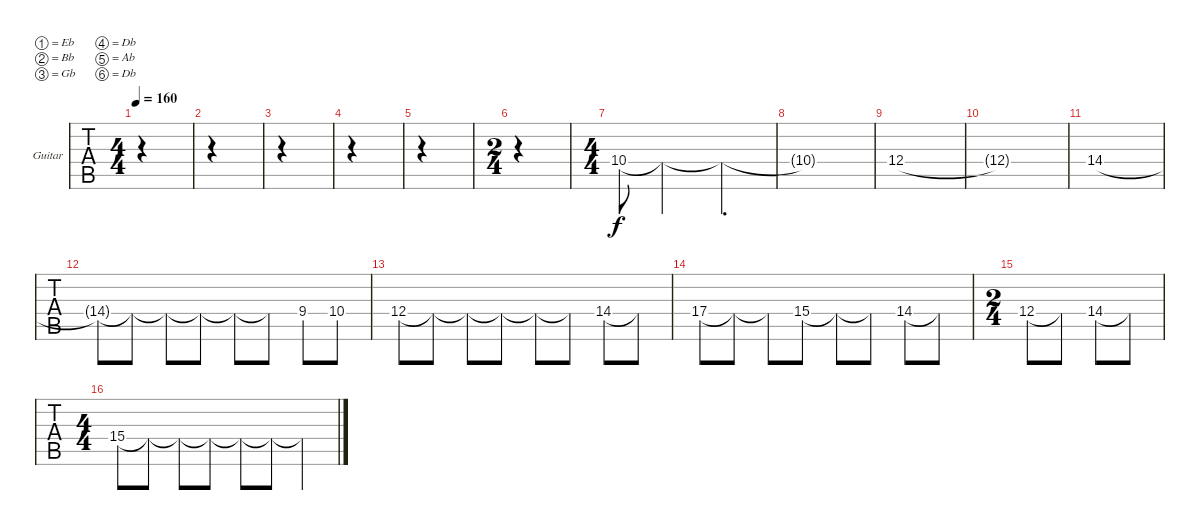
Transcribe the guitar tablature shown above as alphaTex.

\bracketExtendMode groupsimilarinstruments
\firstSystemTrackNameOrientation horizontal
\otherSystemsTrackNameOrientation horizontal
\track ("Extra 1" "Guitar") {instrument electricguitarclean}
\staff {tabs}
\tuning (Eb4 Bb3 Gb3 Db3 Ab2 Db2)
\ts (4 4)
\tempo 160
\clef g2
\ks c
|
|
|
|
|
\ts (2 4)
\beaming (8 2 2)
|
\ts (4 4)
\beaming (8 2 2 2 2)
10.4.8 10.4{t}.2 10.4{t}.4{d} |
10.4{t}.1 |
12.4{acc #}.1 |
12.4{t acc #}.1 |
14.4{acc #}.1 |
14.4{t acc #}.8 14.4{t acc #}.8 14.4{t acc #}.8 14.4{t acc #}.8 14.4{t acc #}.8 14.4{t acc #}.8 9.4{acc #}.8 10.4.8 |
12.4{acc #}.8 12.4{t acc #}.8 12.4{t acc #}.8 12.4{t acc #}.8 12.4{t acc #}.8 12.4{t acc #}.8 14.4{acc #}.8 14.4{t acc #}.8 |
17.4{acc #}.8 17.4{t acc #}.8 17.4{t acc #}.8 15.4.8 15.4{t}.8 15.4{t}.8 14.4{acc #}.8 14.4{t acc #}.8 |
\ts (2 4)
\beaming (8 2 2)
12.4{acc #}.8 12.4{t acc #}.8 14.4{acc #}.8 14.4{t acc #}.8 |
\ts (4 4)
\beaming (8 2 2 4)
15.4.8 15.4{t}.8 15.4{t}.8 15.4{t}.8 15.4{t}.8 15.4{t}.8 15.4{t}.4
